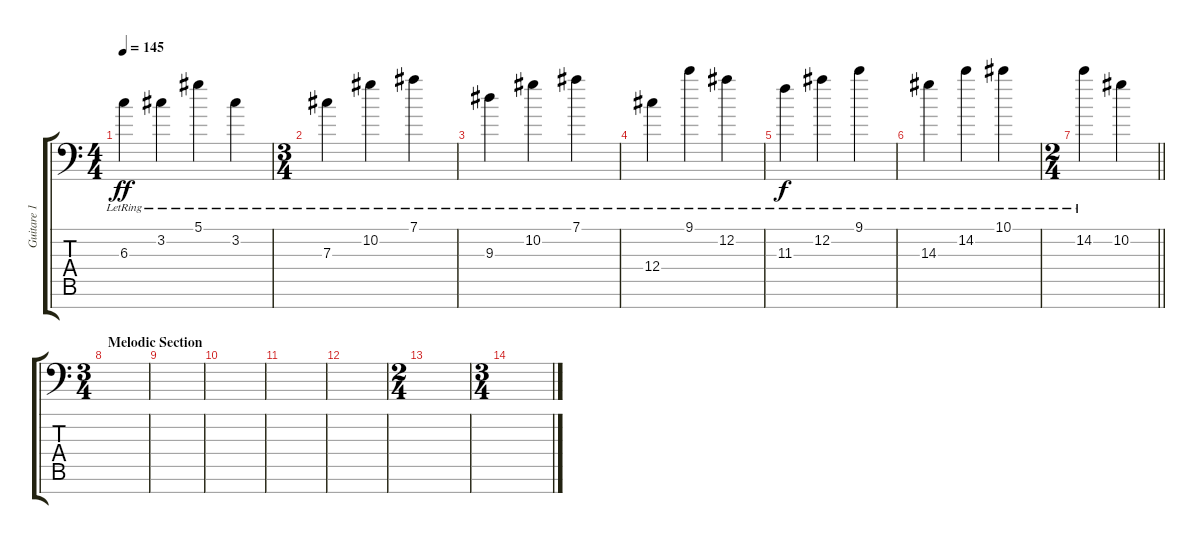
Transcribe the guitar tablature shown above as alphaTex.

\track ("Guitare 1" "Guitare 1") {instrument electricguitarjazz}
\staff {score tabs}
\tuning (Eb4 Bb3 Gb3 Db3 Ab2 Eb2 Bb1) {hide}
\ts (4 4)
\tempo 145
\clef f4
\ks c
6.3{lr}.4{dy ff} 3.2{lr}.4 5.1{lr}.4 3.2{lr}.4 |
\ts (3 4)
7.3{lr}.4 10.2{lr}.4 7.1{lr}.4 |
9.3{lr}.4 10.2{lr}.4 7.1{lr}.4 |
12.4{lr}.4 9.1{lr}.4 12.2{lr}.4 |
11.3{lr}.4{dy f} 12.2{lr}.4 9.1{lr}.4 |
14.3{lr}.4 14.2{lr}.4 10.1{lr}.4 |
\ts (2 4)
\barLineRight lightlight
14.2{lr}.4 10.2.4 |
\ts (3 4)
\section ("" "Melodic Section")
|
|
|
|
|
\ts (2 4)
|
\ts (3 4)
